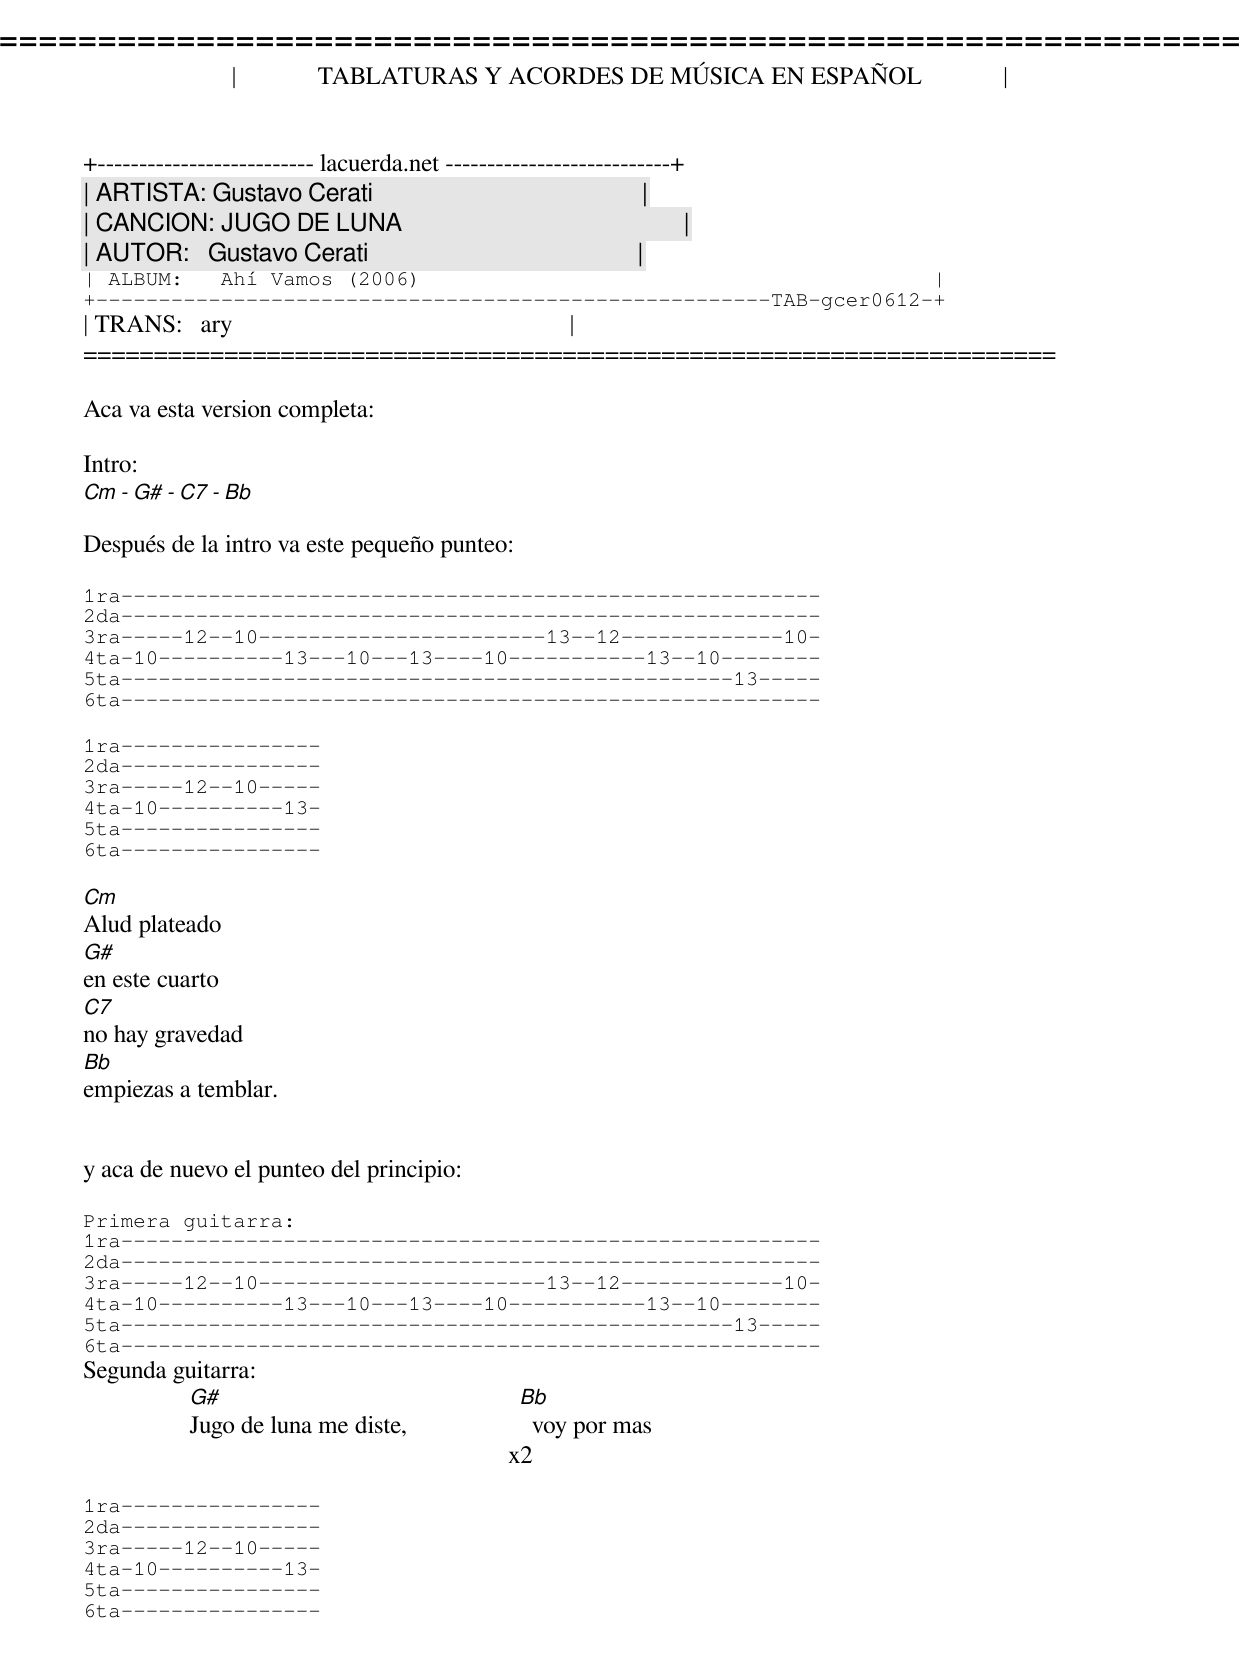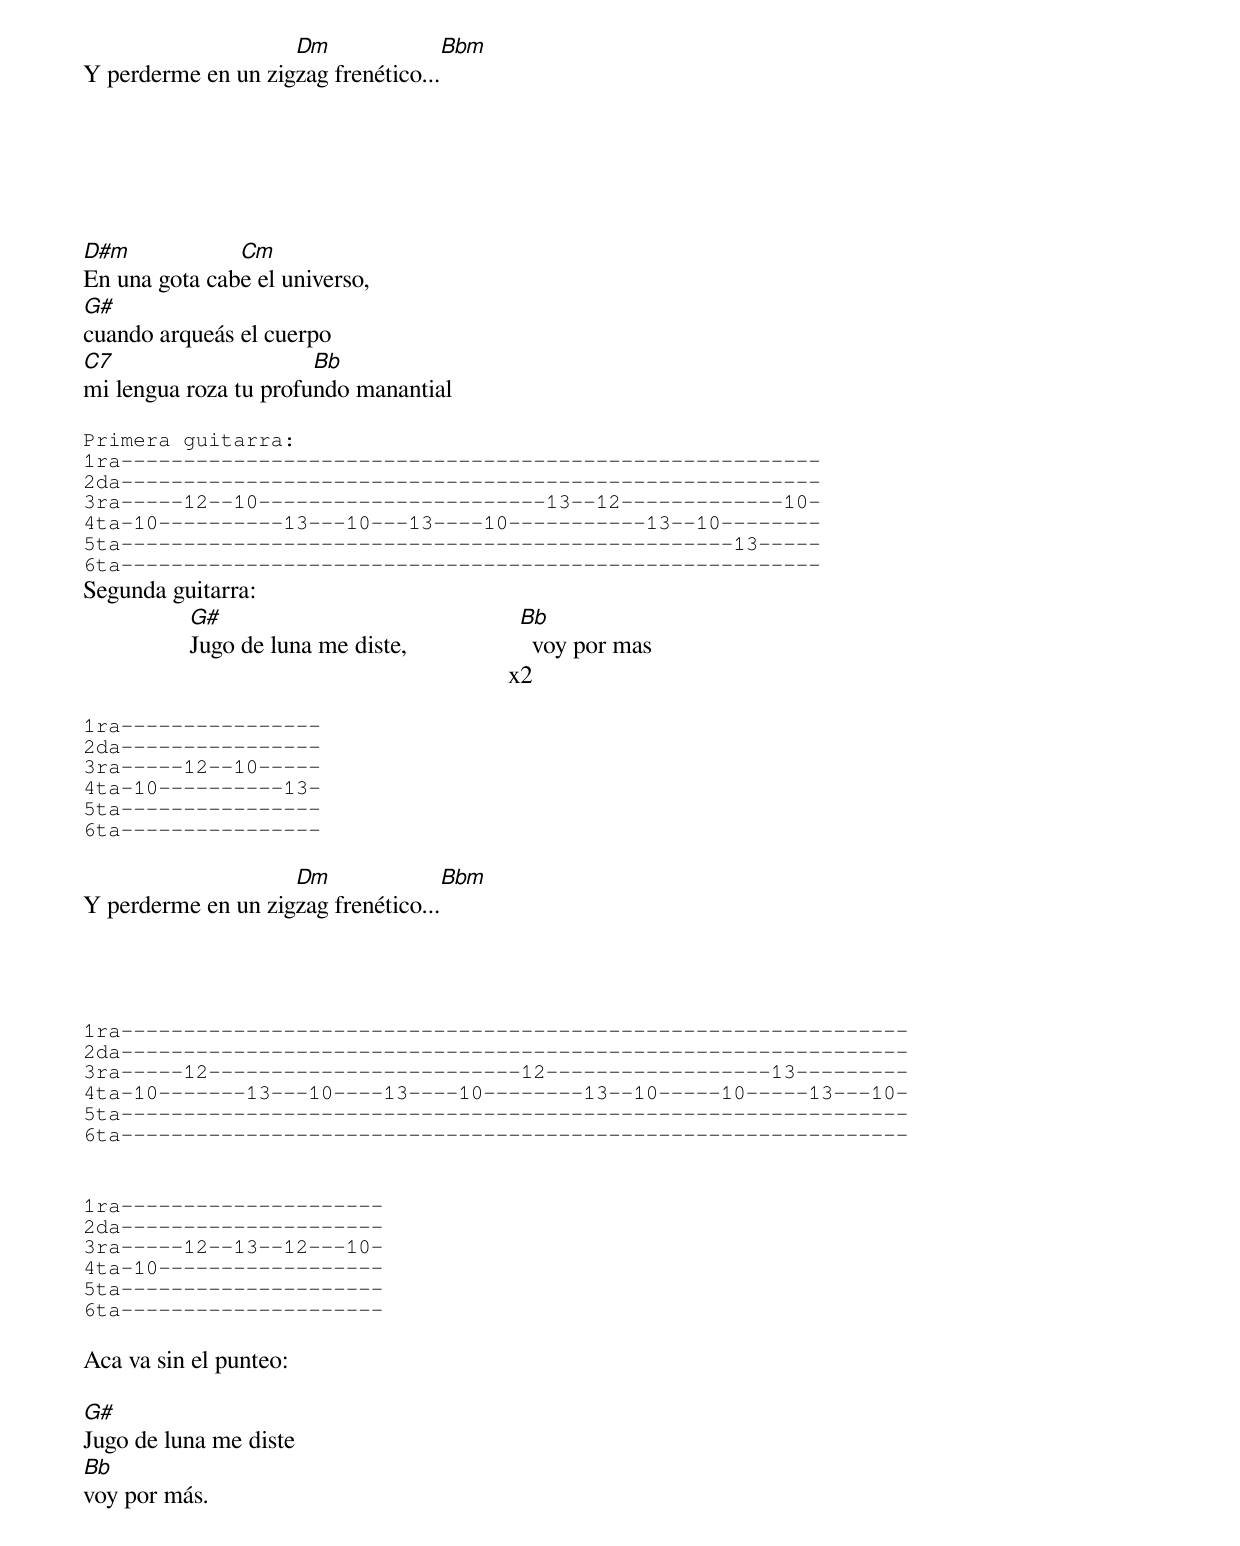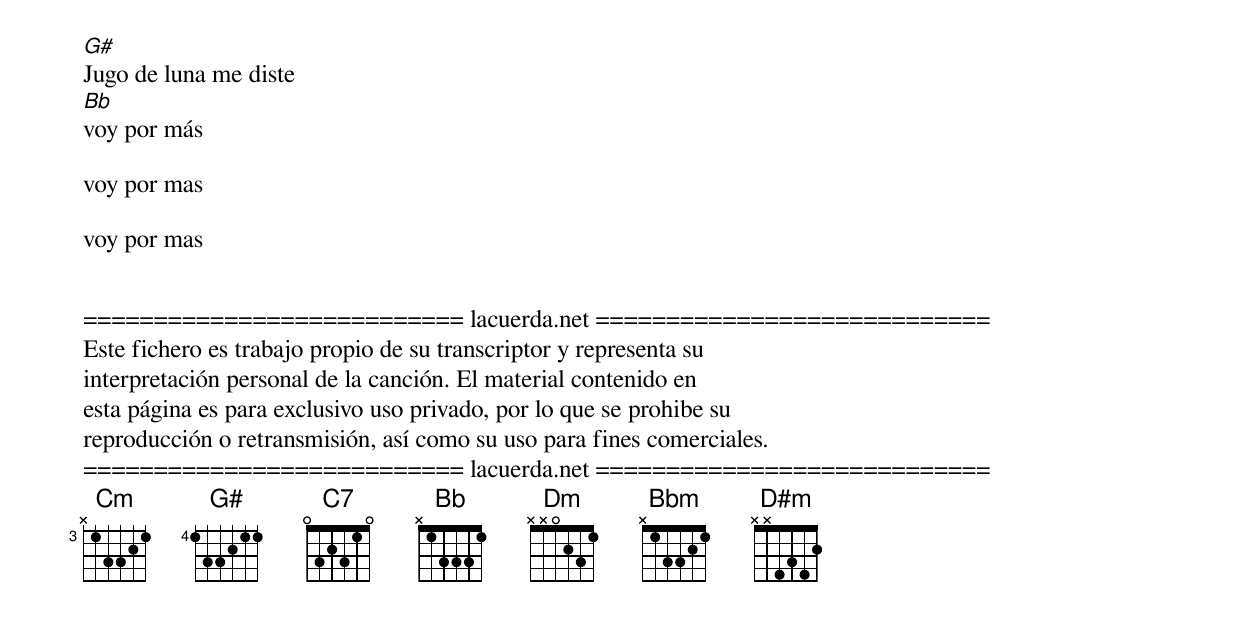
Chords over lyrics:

=====================================================================
|             TABLATURAS Y ACORDES DE MÚSICA EN ESPAÑOL             |
+-------------------------- lacuerda.net ---------------------------+
| ARTISTA: Gustavo Cerati                                           |
| CANCION: JUGO DE LUNA                                             |
| AUTOR:   Gustavo Cerati                                           |
| ALBUM:   Ahí Vamos (2006)                                         |
+------------------------------------------------------TAB-gcer0612-+
| TRANS:   ary                                                      |
=====================================================================

Aca va esta version completa:

Intro:
Cm - G# - C7 - Bb

Después de la intro va este pequeño punteo:

1ra--------------------------------------------------------
2da--------------------------------------------------------
3ra-----12--10-----------------------13--12-------------10-
4ta-10----------13---10---13----10-----------13--10--------
5ta-------------------------------------------------13-----
6ta--------------------------------------------------------

1ra----------------
2da----------------
3ra-----12--10-----
4ta-10----------13-
5ta----------------
6ta----------------

Cm
Alud plateado
G#
en este cuarto
C7
no hay gravedad
Bb
empiezas a temblar.


y aca de nuevo el punteo del principio:

Primera guitarra:
1ra--------------------------------------------------------
2da--------------------------------------------------------
3ra-----12--10-----------------------13--12-------------10-
4ta-10----------13---10---13----10-----------13--10--------
5ta-------------------------------------------------13-----
6ta--------------------------------------------------------
Segunda guitarra:
                 G#                                      Bb
                 Jugo de luna me diste,                    voy por mas
                                                                    x2

1ra----------------
2da----------------
3ra-----12--10-----
4ta-10----------13-
5ta----------------
6ta----------------

                    Dm                       Bbm
Y perderme en un zigzag frenético...






D#m            Cm
En una gota cabe el universo,
G#
cuando arqueás el cuerpo
C7                     Bb
mi lengua roza tu profundo manantial

Primera guitarra:
1ra--------------------------------------------------------
2da--------------------------------------------------------
3ra-----12--10-----------------------13--12-------------10-
4ta-10----------13---10---13----10-----------13--10--------
5ta-------------------------------------------------13-----
6ta--------------------------------------------------------
Segunda guitarra:
                 G#                                      Bb
                 Jugo de luna me diste,                    voy por mas
                                                                    x2

1ra----------------
2da----------------
3ra-----12--10-----
4ta-10----------13-
5ta----------------
6ta----------------

                    Dm                       Bbm
Y perderme en un zigzag frenético...




1ra---------------------------------------------------------------
2da---------------------------------------------------------------
3ra-----12-------------------------12------------------13---------
4ta-10-------13---10----13----10--------13--10-----10-----13---10-
5ta---------------------------------------------------------------
6ta---------------------------------------------------------------


1ra---------------------
2da---------------------
3ra-----12--13--12---10-
4ta-10------------------
5ta---------------------
6ta---------------------

Aca va sin el punteo:

G#
Jugo de luna me diste
Bb
voy por más.
G#
Jugo de luna me diste
Bb
voy por más

voy por mas

voy por mas


=========================== lacuerda.net ============================
Este fichero es trabajo propio de su transcriptor y representa su
interpretación personal de la canción. El material contenido en
esta página es para exclusivo uso privado, por lo que se prohibe su
reproducción o retransmisión, así como su uso para fines comerciales.
=========================== lacuerda.net ============================
